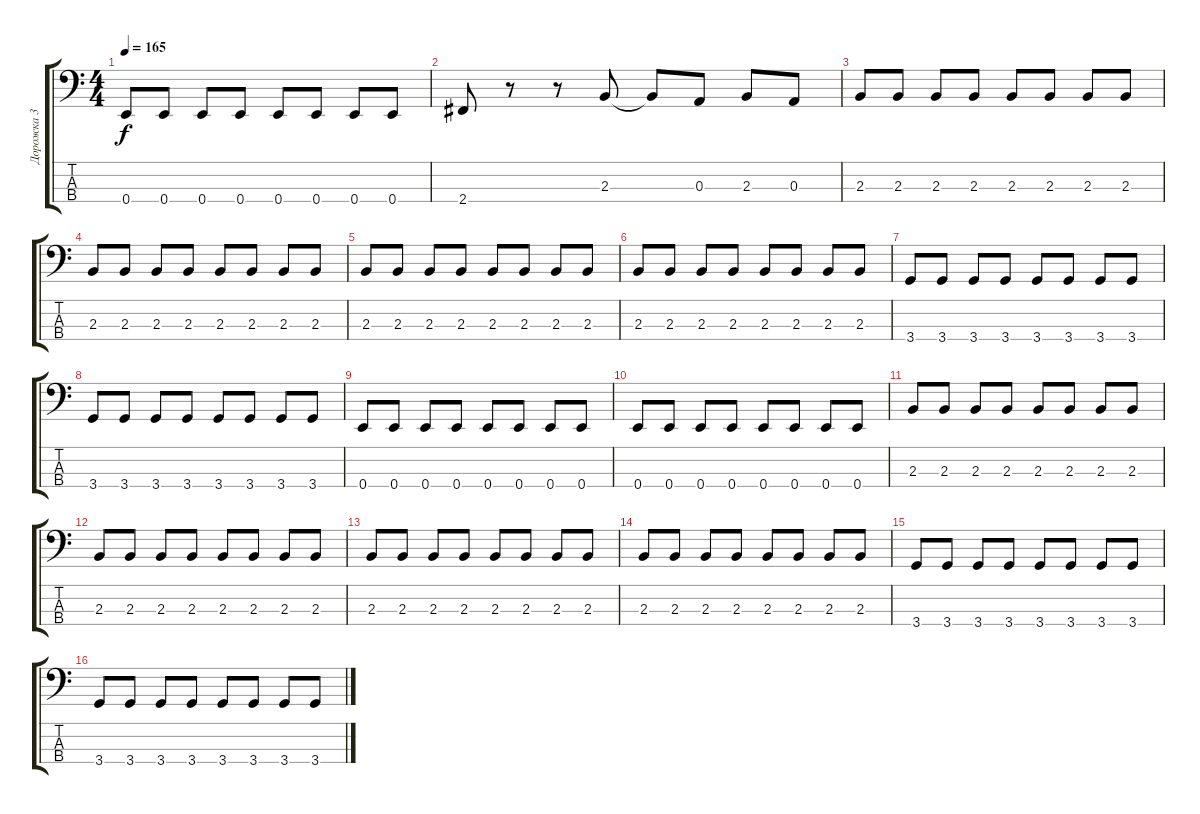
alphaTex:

\track ("Дорожка 3" "Дорожка 3") {instrument electricbassfinger}
\staff {score tabs}
\tuning (G2 D2 A1 E1) {hide}
\ts (4 4)
\tempo 165
\clef f4
\ks c
0.4.8{dy f} 0.4.8 0.4.8 0.4.8 0.4.8 0.4.8 0.4.8 0.4.8 |
2.4.8 r.8 r.8 2.3.8 2.3{t}.8 0.3.8 2.3.8 0.3.8 |
2.3.8 2.3.8 2.3.8 2.3.8 2.3.8 2.3.8 2.3.8 2.3.8 |
2.3.8 2.3.8 2.3.8 2.3.8 2.3.8 2.3.8 2.3.8 2.3.8 |
2.3.8 2.3.8 2.3.8 2.3.8 2.3.8 2.3.8 2.3.8 2.3.8 |
2.3.8 2.3.8 2.3.8 2.3.8 2.3.8 2.3.8 2.3.8 2.3.8 |
3.4.8 3.4.8 3.4.8 3.4.8 3.4.8 3.4.8 3.4.8 3.4.8 |
3.4.8 3.4.8 3.4.8 3.4.8 3.4.8 3.4.8 3.4.8 3.4.8 |
0.4.8 0.4.8 0.4.8 0.4.8 0.4.8 0.4.8 0.4.8 0.4.8 |
0.4.8 0.4.8 0.4.8 0.4.8 0.4.8 0.4.8 0.4.8 0.4.8 |
2.3.8 2.3.8 2.3.8 2.3.8 2.3.8 2.3.8 2.3.8 2.3.8 |
2.3.8 2.3.8 2.3.8 2.3.8 2.3.8 2.3.8 2.3.8 2.3.8 |
2.3.8 2.3.8 2.3.8 2.3.8 2.3.8 2.3.8 2.3.8 2.3.8 |
2.3.8 2.3.8 2.3.8 2.3.8 2.3.8 2.3.8 2.3.8 2.3.8 |
3.4.8 3.4.8 3.4.8 3.4.8 3.4.8 3.4.8 3.4.8 3.4.8 |
3.4.8 3.4.8 3.4.8 3.4.8 3.4.8 3.4.8 3.4.8 3.4.8
